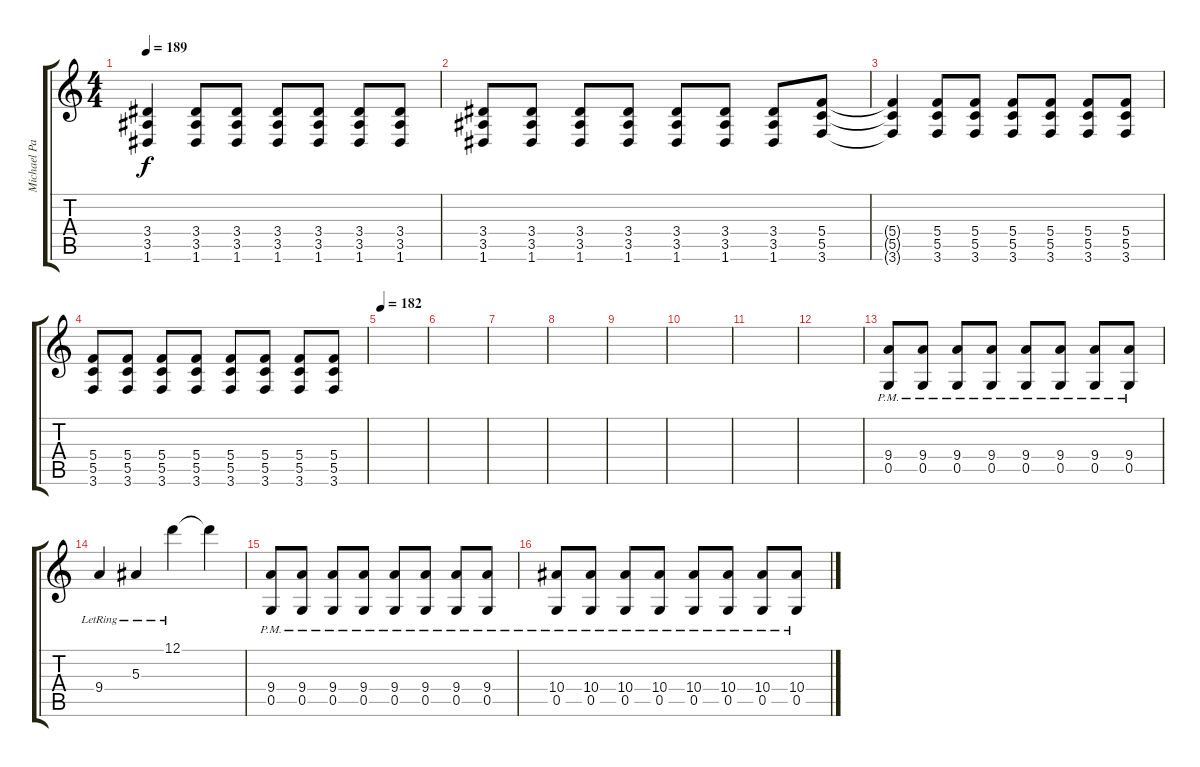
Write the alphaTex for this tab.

\track ("Michael Paget " "Michael Pa") {instrument distortionguitar}
\staff {score tabs}
\tuning (D4 A3 F3 C3 G2 D2) {hide}
\ts (4 4)
\tempo 189
\clef g2
\ks c
(3.4{t} 3.5{t} 1.6{t}).4{dy f} (3.4 3.5 1.6).8 (3.4 3.5 1.6).8 (3.4 3.5 1.6).8 (3.4 3.5 1.6).8 (3.4 3.5 1.6).8 (3.4 3.5 1.6).8 |
(3.4 3.5 1.6).8 (3.4 3.5 1.6).8 (3.4 3.5 1.6).8 (3.4 3.5 1.6).8 (3.4 3.5 1.6).8 (3.4 3.5 1.6).8 (3.4 3.5 1.6).8 (5.4 5.5 3.6).8 |
(5.4{t} 5.5{t} 3.6{t}).4 (5.4 5.5 3.6).8 (5.4 5.5 3.6).8 (5.4 5.5 3.6).8 (5.4 5.5 3.6).8 (5.4 5.5 3.6).8 (5.4 5.5 3.6).8 |
(5.4 5.5 3.6).8 (5.4 5.5 3.6).8 (5.4 5.5 3.6).8 (5.4 5.5 3.6).8 (5.4 5.5 3.6).8 (5.4 5.5 3.6).8 (5.4 5.5 3.6).8 (5.4 5.5 3.6).8 |
\tempo 182
|
|
|
|
|
|
|
|
(9.4{pm} 0.5{pm}).8 (9.4{pm} 0.5{pm}).8 (9.4{pm} 0.5{pm}).8 (9.4{pm} 0.5{pm}).8 (9.4{pm} 0.5{pm}).8 (9.4{pm} 0.5{pm}).8 (9.4{pm} 0.5{pm}).8 (9.4{pm} 0.5{pm}).8 |
9.4{lr}.4{instrument electricguitarclean} 5.3{lr}.4 12.1{lr}.4 12.1{t}.4 |
(9.4{pm} 0.5{pm}).8 (9.4{pm} 0.5{pm}).8 (9.4{pm} 0.5{pm}).8 (9.4{pm} 0.5{pm}).8 (9.4{pm} 0.5{pm}).8 (9.4{pm} 0.5{pm}).8 (9.4{pm} 0.5{pm}).8 (9.4{pm} 0.5{pm}).8 |
(10.4{pm} 0.5{pm}).8 (10.4{pm} 0.5{pm}).8 (10.4{pm} 0.5{pm}).8 (10.4{pm} 0.5{pm}).8 (10.4{pm} 0.5{pm}).8 (10.4{pm} 0.5{pm}).8 (10.4{pm} 0.5{pm}).8 (10.4{pm} 0.5{pm}).8
